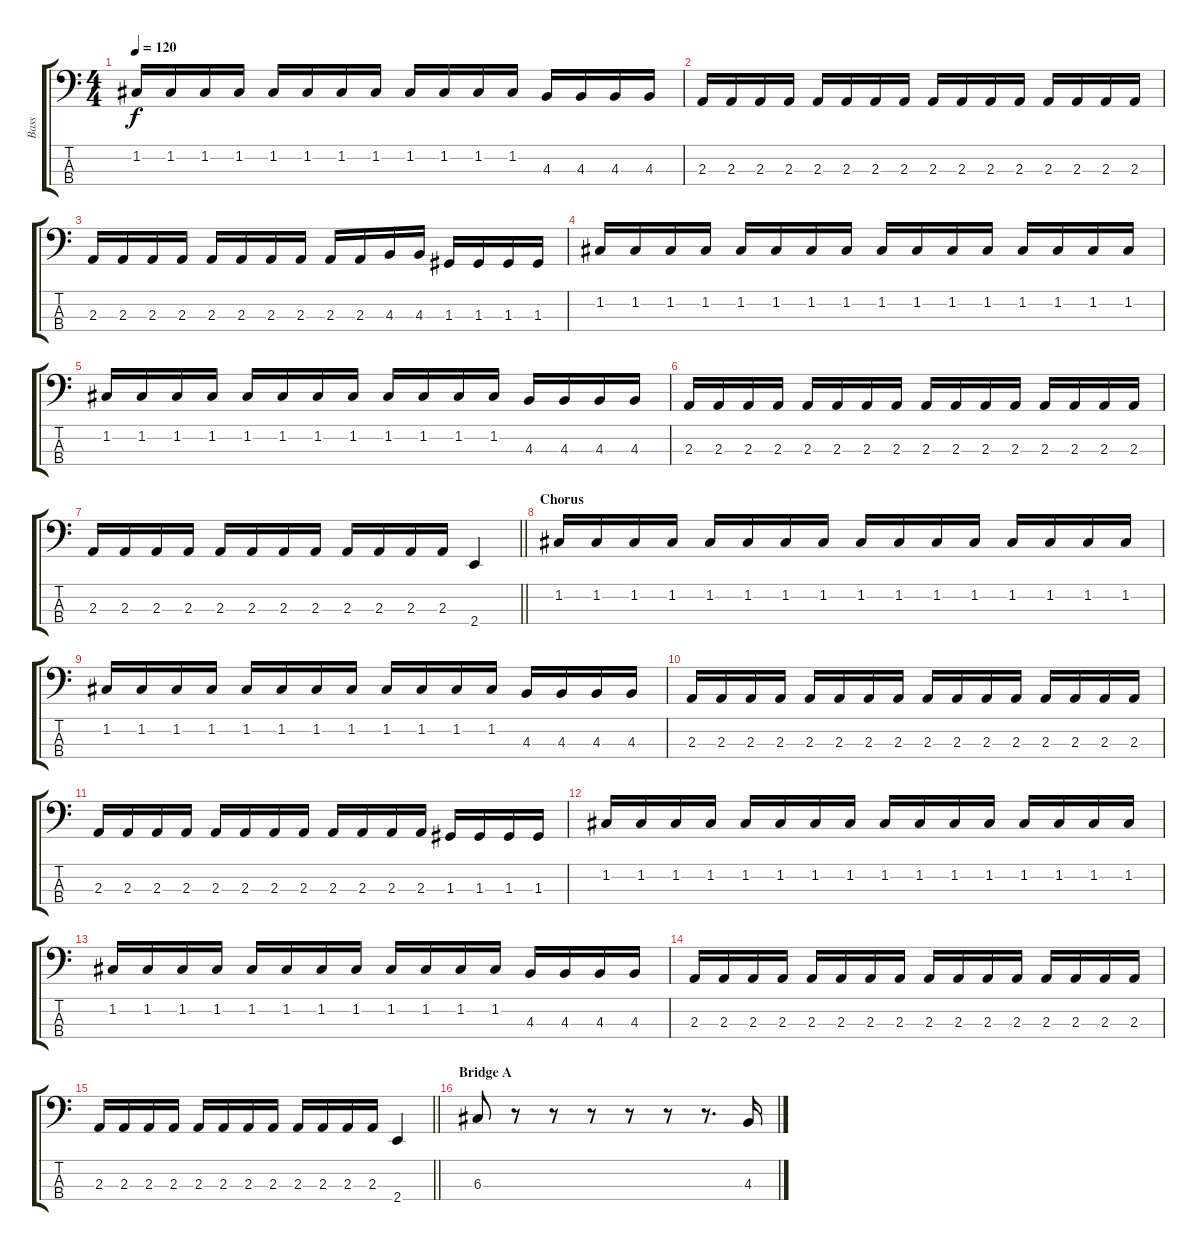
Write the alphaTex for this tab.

\track ("Bass" "Bass") {instrument electricbassfinger}
\staff {score tabs}
\tuning (F2 C2 G1 D1) {hide}
\ts (4 4)
\tempo 120
\clef f4
\ks c
1.2.16{dy f} 1.2.16 1.2.16 1.2.16 1.2.16 1.2.16 1.2.16 1.2.16 1.2.16 1.2.16 1.2.16 1.2.16 4.3.16 4.3.16 4.3.16 4.3.16 |
2.3.16 2.3.16 2.3.16 2.3.16 2.3.16 2.3.16 2.3.16 2.3.16 2.3.16 2.3.16 2.3.16 2.3.16 2.3.16 2.3.16 2.3.16 2.3.16 |
2.3.16 2.3.16 2.3.16 2.3.16 2.3.16 2.3.16 2.3.16 2.3.16 2.3.16 2.3.16 4.3.16 4.3.16 1.3.16 1.3.16 1.3.16 1.3.16 |
1.2.16 1.2.16 1.2.16 1.2.16 1.2.16 1.2.16 1.2.16 1.2.16 1.2.16 1.2.16 1.2.16 1.2.16 1.2.16 1.2.16 1.2.16 1.2.16 |
1.2.16 1.2.16 1.2.16 1.2.16 1.2.16 1.2.16 1.2.16 1.2.16 1.2.16 1.2.16 1.2.16 1.2.16 4.3.16 4.3.16 4.3.16 4.3.16 |
2.3.16 2.3.16 2.3.16 2.3.16 2.3.16 2.3.16 2.3.16 2.3.16 2.3.16 2.3.16 2.3.16 2.3.16 2.3.16 2.3.16 2.3.16 2.3.16 |
\barLineRight lightlight
2.3.16 2.3.16 2.3.16 2.3.16 2.3.16 2.3.16 2.3.16 2.3.16 2.3.16 2.3.16 2.3.16 2.3.16 2.4.4 |
\section ("" "Chorus")
1.2.16 1.2.16 1.2.16 1.2.16 1.2.16 1.2.16 1.2.16 1.2.16 1.2.16 1.2.16 1.2.16 1.2.16 1.2.16 1.2.16 1.2.16 1.2.16 |
1.2.16 1.2.16 1.2.16 1.2.16 1.2.16 1.2.16 1.2.16 1.2.16 1.2.16 1.2.16 1.2.16 1.2.16 4.3.16 4.3.16 4.3.16 4.3.16 |
2.3.16 2.3.16 2.3.16 2.3.16 2.3.16 2.3.16 2.3.16 2.3.16 2.3.16 2.3.16 2.3.16 2.3.16 2.3.16 2.3.16 2.3.16 2.3.16 |
2.3.16 2.3.16 2.3.16 2.3.16 2.3.16 2.3.16 2.3.16 2.3.16 2.3.16 2.3.16 2.3.16 2.3.16 1.3.16 1.3.16 1.3.16 1.3.16 |
1.2.16 1.2.16 1.2.16 1.2.16 1.2.16 1.2.16 1.2.16 1.2.16 1.2.16 1.2.16 1.2.16 1.2.16 1.2.16 1.2.16 1.2.16 1.2.16 |
1.2.16 1.2.16 1.2.16 1.2.16 1.2.16 1.2.16 1.2.16 1.2.16 1.2.16 1.2.16 1.2.16 1.2.16 4.3.16 4.3.16 4.3.16 4.3.16 |
2.3.16 2.3.16 2.3.16 2.3.16 2.3.16 2.3.16 2.3.16 2.3.16 2.3.16 2.3.16 2.3.16 2.3.16 2.3.16 2.3.16 2.3.16 2.3.16 |
\barLineRight lightlight
2.3.16 2.3.16 2.3.16 2.3.16 2.3.16 2.3.16 2.3.16 2.3.16 2.3.16 2.3.16 2.3.16 2.3.16 2.4.4 |
\section ("" "Bridge A")
6.3.8 r.8 r.8 r.8 r.8 r.8 r.8{d} 4.3.16
